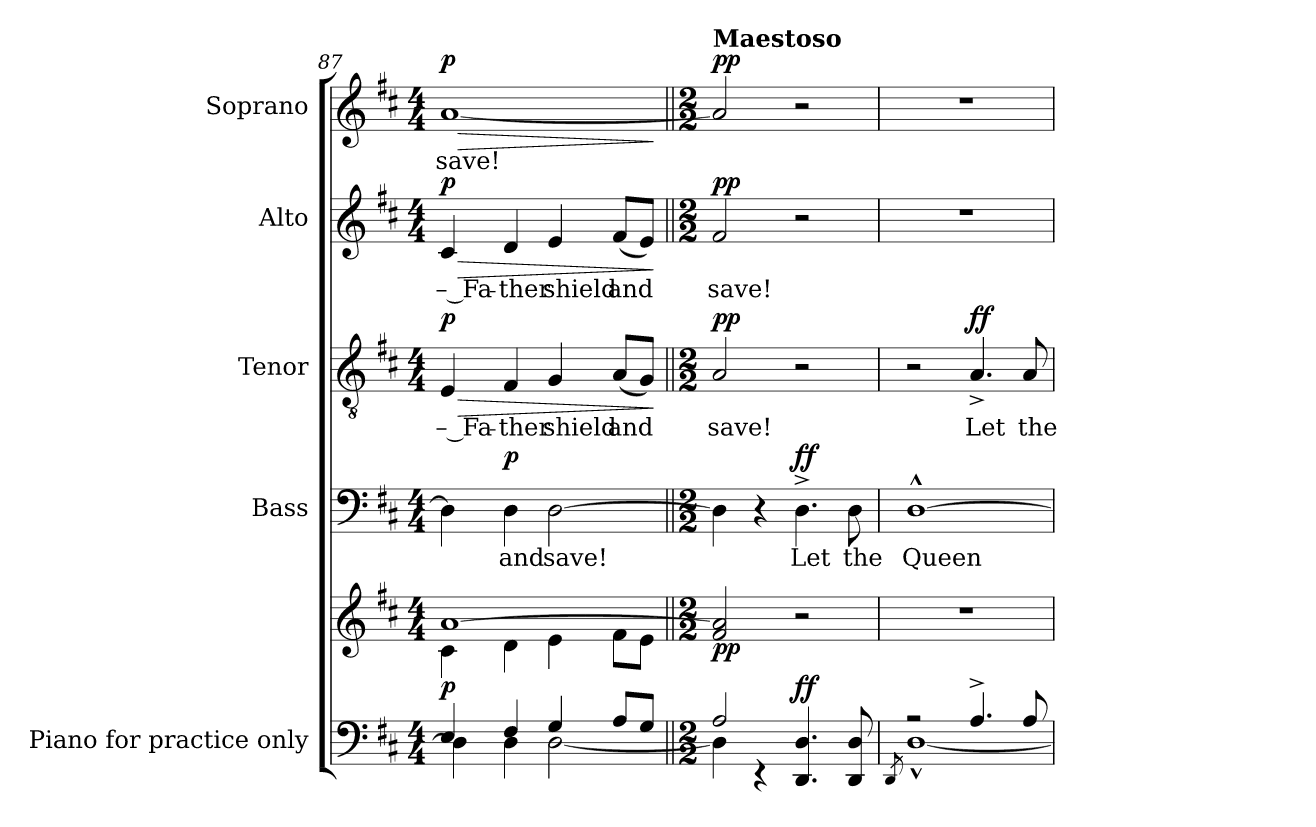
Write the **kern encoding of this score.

**kern	**kern	**dynam	**kern	**text	**dynam	**kern	**text	**dynam	**kern	**text	**dynam	**kern	**text	**dynam
*part5	*part5	*part5	*part4	*part4	*part4	*part3	*part3	*part3	*part2	*part2	*part2	*part1	*part1	*part1
*staff6	*staff5	*staff5/6	*staff4	*staff4	*staff4	*staff3	*staff3	*staff3	*staff2	*staff2	*staff2	*staff1	*staff1	*staff1
*I"Piano for practice only	*	*	*I"Bass	*	*	*I"Tenor	*	*	*I"Alto	*	*	*I"Soprano	*	*
*I'Pno	*	*	*	*	*	*	*	*	*	*	*	*	*	*
!!LO:LB:g=z
*clefF4	*clefG2	*	*clefF4	*	*	*clefGv2	*	*	*clefG2	*	*	*clefG2	*	*
*k[f#c#]	*k[f#c#]	*	*k[f#c#]	*	*	*k[f#c#]	*	*	*k[f#c#]	*	*	*k[f#c#]	*	*
*M4/4	*M4/4	*	*M4/4	*	*	*M4/4	*	*	*M4/4	*	*	*M4/4	*	*
=87	=87	=87	=87	=87	=87	=87	=87	=87	=87	=87	=87	=87	=87	=87
*^	*^	*	*	*	*	*	*	*	*	*	*	*	*	*
!	!	!	!	!LO:DY:b	!	!	!	!	!LO:LY:b	!LO:HP:b	!	!LO:LY:b	!LO:HP:b	!	!LO:LY:b	!LO:HP:b
!	!	!	!	!	!	!	!	!	!	!LO:DY:n=1:a	!	!	!LO:DY:n=1:a	!	!	!LO:DY:n=1:a
4E/	4D\]	[1a	4c#\	p	4D\]	.	.	4E/	– Fa-	> p	4c#/	– Fa-	> p	[1a	save!	> p
!	!	!	!	!	!	!LO:LY:b	!LO:DY:a	!	!LO:LY:b	!	!	!LO:LY:b	!	!	!	!
4F#/	4D\	.	4d\	.	4D\	and	p	4F#/	-ther	.	4d/	-ther	.	.	.	.
!	!	!	!	!	!	!LO:LY:b	!	!	!LO:LY:b	!	!	!LO:LY:b	!	!	!	!
4G/	[2D\	.	4e\	.	[2D\	save!	.	4G/	shield	.	4e/	shield	.	.	.	.
!	!	!	!	!	!	!	!	!	!LO:LY:b	!	!	!LO:LY:b	!	!	!	!
8A/L	.	.	8f#\L	.	.	.	.	(<8A/L	and	.	(<8f#/L	and	.	.	.	.
8G/J	.	.	8e\J	.	.	.	.	8G/J)	.	.	8e/J)	.	.	.	.	.
*v	*v	*	*	*	*	*	*	*	*	*	*	*	*	*	*	*
*	*v	*v	*	*	*	*	*	*	*	*	*	*	*	*	*
.	.	.	.	.	.	.	.	]	.	.	]	.	.	]
=88||	=88||	=88||	=88||	=88||	=88||	=88||	=88||	=88||	=88||	=88||	=88||	=88||	=88||	=88||
*M2/2	*M2/2	*	*M2/2	*	*	*M2/2	*	*	*M2/2	*	*	*M2/2	*	*
*	*	*	*	*	*	*	*	*	*	*	*	*MM160	*	*
*^	*	*	*	*	*	*	*	*	*	*	*	*	*	*
!	!	!	!	!	!	!	!	!	!	!	!	!	!LO:TX:a:B:t=Maestoso	!	!
!	!	!	!LO:DY:b	!	!	!	!	!LO:LY:b	!LO:DY:a	!	!LO:LY:b	!LO:DY:a	!	!	!LO:DY:a
2A/	4D\]	2f#/ 2a/]	pp	4D\]	.	.	2A/	save!	pp	2f#/	save!	pp	2a/]	.	pp
.	4r	.	.	4r	.	.	.	.	.	.	.	.	.	.	.
!	!	!	!LO:DY:a=2	!	!LO:LY:b	!LO:DY:a	!	!	!	!	!	!	!	!	!
4.DD/ 4.D/	2ryy	2r	ff	4.D^\	Let	ff	2r	.	.	2r	.	.	2r	.	.
!	!	!	!	!	!LO:LY:b	!	!	!	!	!	!	!	!	!	!
8DD/ 8D/	.	.	.	8D\	the	.	.	.	.	.	.	.	.	.	.
=89	=89	=89	=89	=89	=89	=89	=89	=89	=89	=89	=89	=89	=89	=89	=89
.	8qDD/	.	.	.	.	.	.	.	.	.	.	.	.	.	.
!	!	!	!	!	!LO:LY:b	!	!	!	!	!	!	!	!	!	!
2r	[1D^^	1r	.	[1D^^	Queen	.	2r	.	.	1r	.	.	1r	.	.
!	!	!	!	!	!	!	!	!LO:LY:b	!LO:DY:a	!	!	!	!	!	!
4.A^/	.	.	.	.	.	.	4.A^/	Let	ff	.	.	.	.	.	.
!	!	!	!	!	!	!	!	!LO:LY:b	!	!	!	!	!	!	!
8A/	.	.	.	.	.	.	8A/	the	.	.	.	.	.	.	.
*v	*v	*	*	*	*	*	*	*	*	*	*	*	*	*	*
=	=	=	=	=	=	=	=	=	=	=	=	=	=	=
*-	*-	*-	*-	*-	*-	*-	*-	*-	*-	*-	*-	*-	*-	*-
